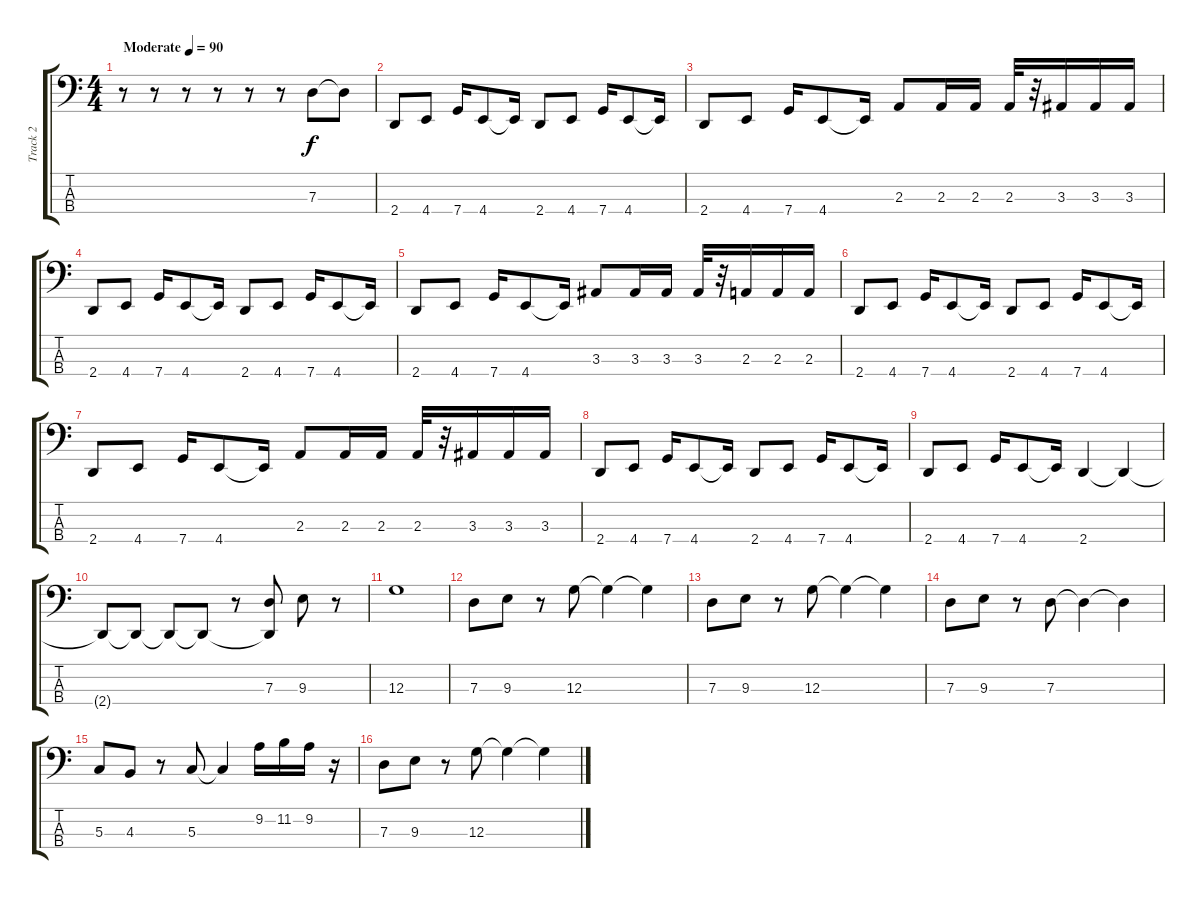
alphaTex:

\track ("Track 2" "Track 2") {instrument electricbassfinger}
\staff {score tabs}
\tuning (F2 C2 G1 C1) {hide}
\ts (4 4)
\tempo (90 "Moderate")
\clef f4
\ks c
r.8{dy f instrument electricbassfinger} r.8 r.8 r.8 r.8 r.8 7.3.8 7.3{t}.8 |
2.4.8 4.4.8 7.4.16 4.4.8 4.4{t}.16 2.4.8 4.4.8 7.4.16 4.4.8 4.4{t}.16 |
2.4.8 4.4.8 7.4.16 4.4.8 4.4{t}.16 2.3.8 2.3.16 2.3.16 2.3.32 r.32 3.3.16 3.3.16 3.3.16 |
2.4.8 4.4.8 7.4.16 4.4.8 4.4{t}.16 2.4.8 4.4.8 7.4.16 4.4.8 4.4{t}.16 |
2.4.8 4.4.8 7.4.16 4.4.8 4.4{t}.16 3.3.8 3.3.16 3.3.16 3.3.32 r.32 2.3.16 2.3.16 2.3.16 |
2.4.8 4.4.8 7.4.16 4.4.8 4.4{t}.16 2.4.8 4.4.8 7.4.16 4.4.8 4.4{t}.16 |
2.4.8 4.4.8 7.4.16 4.4.8 4.4{t}.16 2.3.8 2.3.16 2.3.16 2.3.32 r.32 3.3.16 3.3.16 3.3.16 |
2.4.8 4.4.8 7.4.16 4.4.8 4.4{t}.16 2.4.8 4.4.8 7.4.16 4.4.8 4.4{t}.16 |
2.4.8 4.4.8 7.4.16 4.4.8 4.4{t}.16 2.4.4 2.4{t}.4 |
2.4{t}.8 2.4{t}.8 2.4{t}.8 2.4{t}.8 r.8 (7.3 2.4{t}).8 9.3.8 r.8 |
12.3.1 |
7.3.8 9.3.8 r.8 12.3.8 12.3{t}.4 12.3{t}.4 |
7.3.8 9.3.8 r.8 12.3.8 12.3{t}.4 12.3{t}.4 |
7.3.8 9.3.8 r.8 7.3.8 7.3{t}.4 7.3{t}.4 |
5.3.8 4.3.8 r.8 5.3.8 5.3{t}.4 9.2.16 11.2.16 9.2.16 r.16 |
7.3.8 9.3.8 r.8 12.3.8 12.3{t}.4 12.3{t}.4
